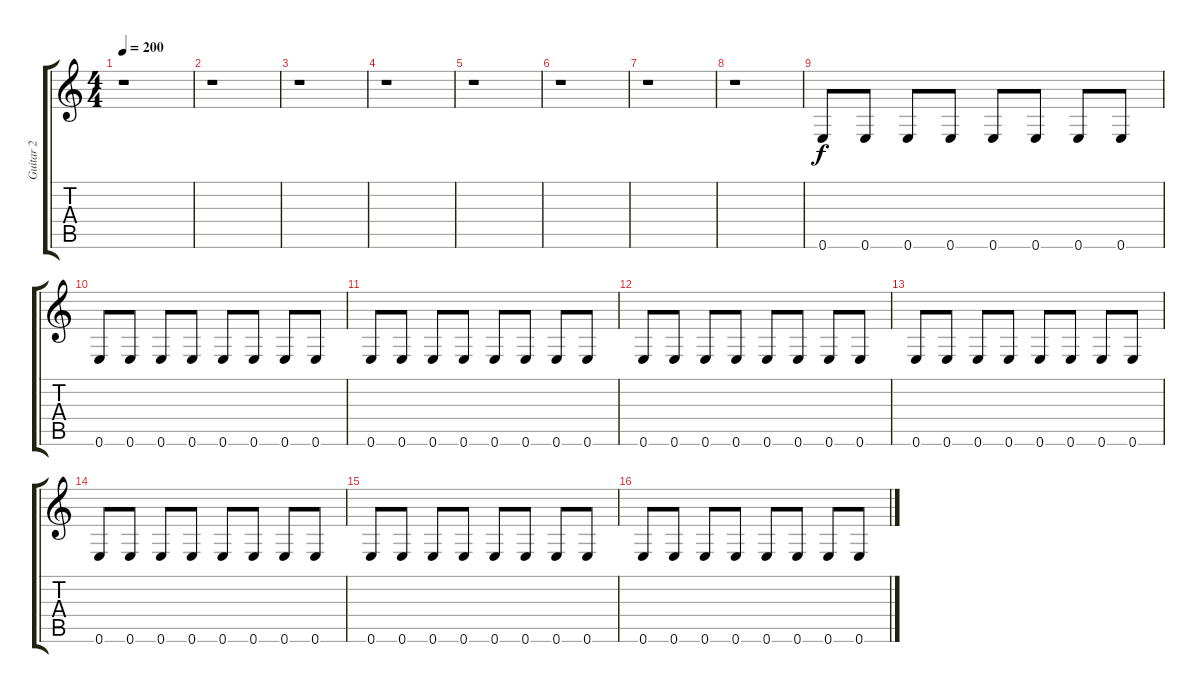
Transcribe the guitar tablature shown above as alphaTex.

\track ("Guitar 2" "Guitar 2") {instrument distortionguitar}
\staff {score tabs}
\tuning (E4 B3 G3 D3 A2 E2) {hide}
\ts (4 4)
\tempo 200
\clef g2
\ks c
r.1{dy f instrument distortionguitar} |
r.1 |
r.1 |
r.1 |
r.1 |
r.1 |
r.1 |
r.1 |
0.6.8 0.6.8 0.6.8 0.6.8 0.6.8 0.6.8 0.6.8 0.6.8 |
0.6.8 0.6.8 0.6.8 0.6.8 0.6.8 0.6.8 0.6.8 0.6.8 |
0.6.8 0.6.8 0.6.8 0.6.8 0.6.8 0.6.8 0.6.8 0.6.8 |
0.6.8 0.6.8 0.6.8 0.6.8 0.6.8 0.6.8 0.6.8 0.6.8 |
0.6.8 0.6.8 0.6.8 0.6.8 0.6.8 0.6.8 0.6.8 0.6.8 |
0.6.8 0.6.8 0.6.8 0.6.8 0.6.8 0.6.8 0.6.8 0.6.8 |
0.6.8 0.6.8 0.6.8 0.6.8 0.6.8 0.6.8 0.6.8 0.6.8 |
0.6.8 0.6.8 0.6.8 0.6.8 0.6.8 0.6.8 0.6.8 0.6.8
